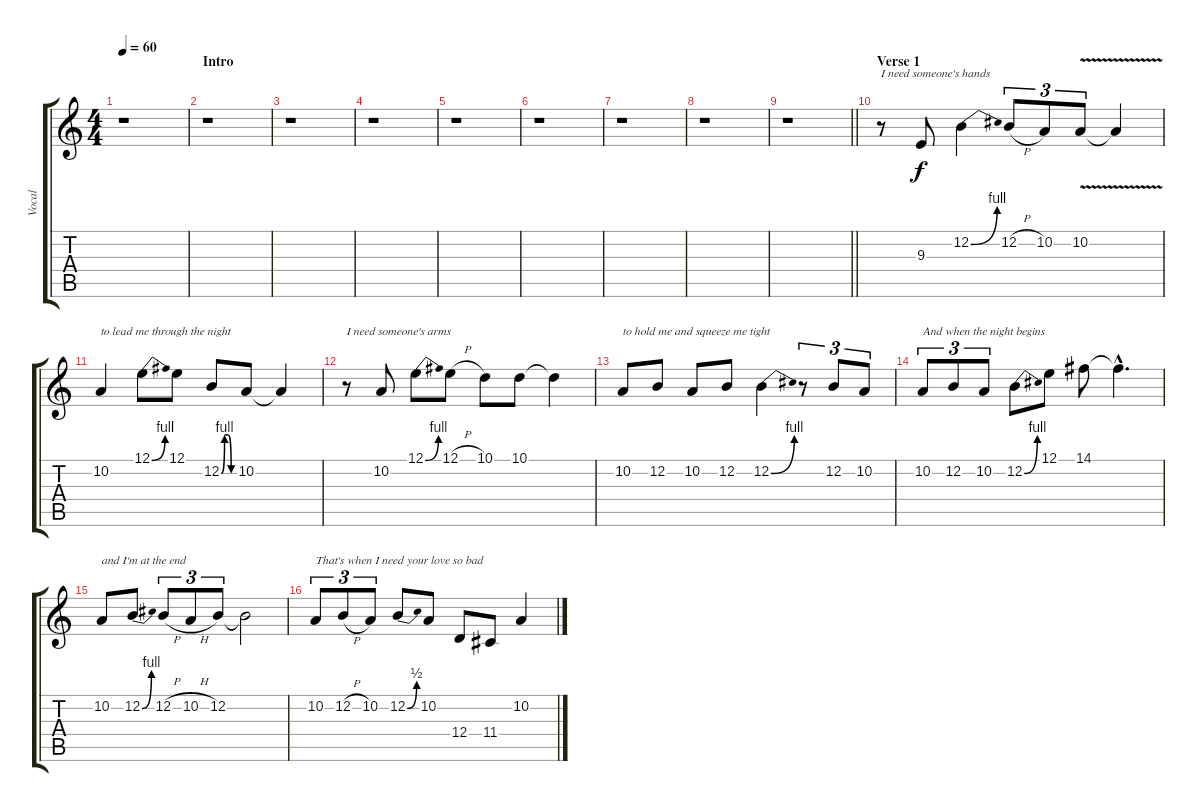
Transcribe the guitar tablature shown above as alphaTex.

\track ("Vocal" "Vocal") {instrument clavinet}
\staff {score tabs}
\tuning (E4 B3 G3 D3 A2 E2) {hide}
\ts (4 4)
\tempo 60
\clef g2
\ks c
r.1{dy f instrument clavinet} |
\section ("" "Intro")
r.1 |
r.1 |
r.1 |
r.1 |
r.1 |
r.1 |
r.1 |
\barLineRight lightlight
r.1 |
\section ("" "Verse 1")
r.8{txt "I need someone's hands"} 9.3.8 12.2{be (bend 0 0 60 4)}.4 12.2{h}.8{tu (3 2)} 10.2.8{tu (3 2)} 10.2{v}.8{tu (3 2)} 10.2{t}.4 |
10.2.4{txt "to lead me through the night"} 12.1{be (bend 0 0 60 4)}.8 12.1.8 12.2{be (custom 0 0 15 4 30 4 45 0 60 0)}.8 10.2.8 10.2{t}.4 |
r.8{txt "I need someone's arms"} 10.2.8 12.1{be (bend 0 0 60 4)}.8 12.1{h}.8 10.1.8 10.1.8 10.1{t}.4 |
10.2.8{txt "to hold me and squeeze me tight"} 12.2.8 10.2.8 12.2.8 12.2{be (bend 0 0 60 4)}.4 r.8{tu (3 2)} 12.2.8{tu (3 2)} 10.2.8{tu (3 2)} |
10.2.8{tu (3 2) txt "And when the night begins"} 12.2.8{tu (3 2)} 10.2.8{tu (3 2)} 12.2{be (bend 0 0 60 4)}.8 12.1.8 14.1.8 14.1{hac t}.4{d} |
10.2.8{txt "and I'm at the end"} 12.2{be (bend 0 0 60 4)}.8 12.2{h}.8{tu (3 2)} 10.2{h}.8{tu (3 2)} 12.2.8{tu (3 2)} 12.2{t}.2 |
10.2.8{tu (3 2) txt "That's when I need your love so bad"} 12.2{h}.8{tu (3 2)} 10.2.8{tu (3 2)} 12.2{be (bend 0 0 60 2)}.8 10.2.8 12.4.8 11.4.8 10.2.4
